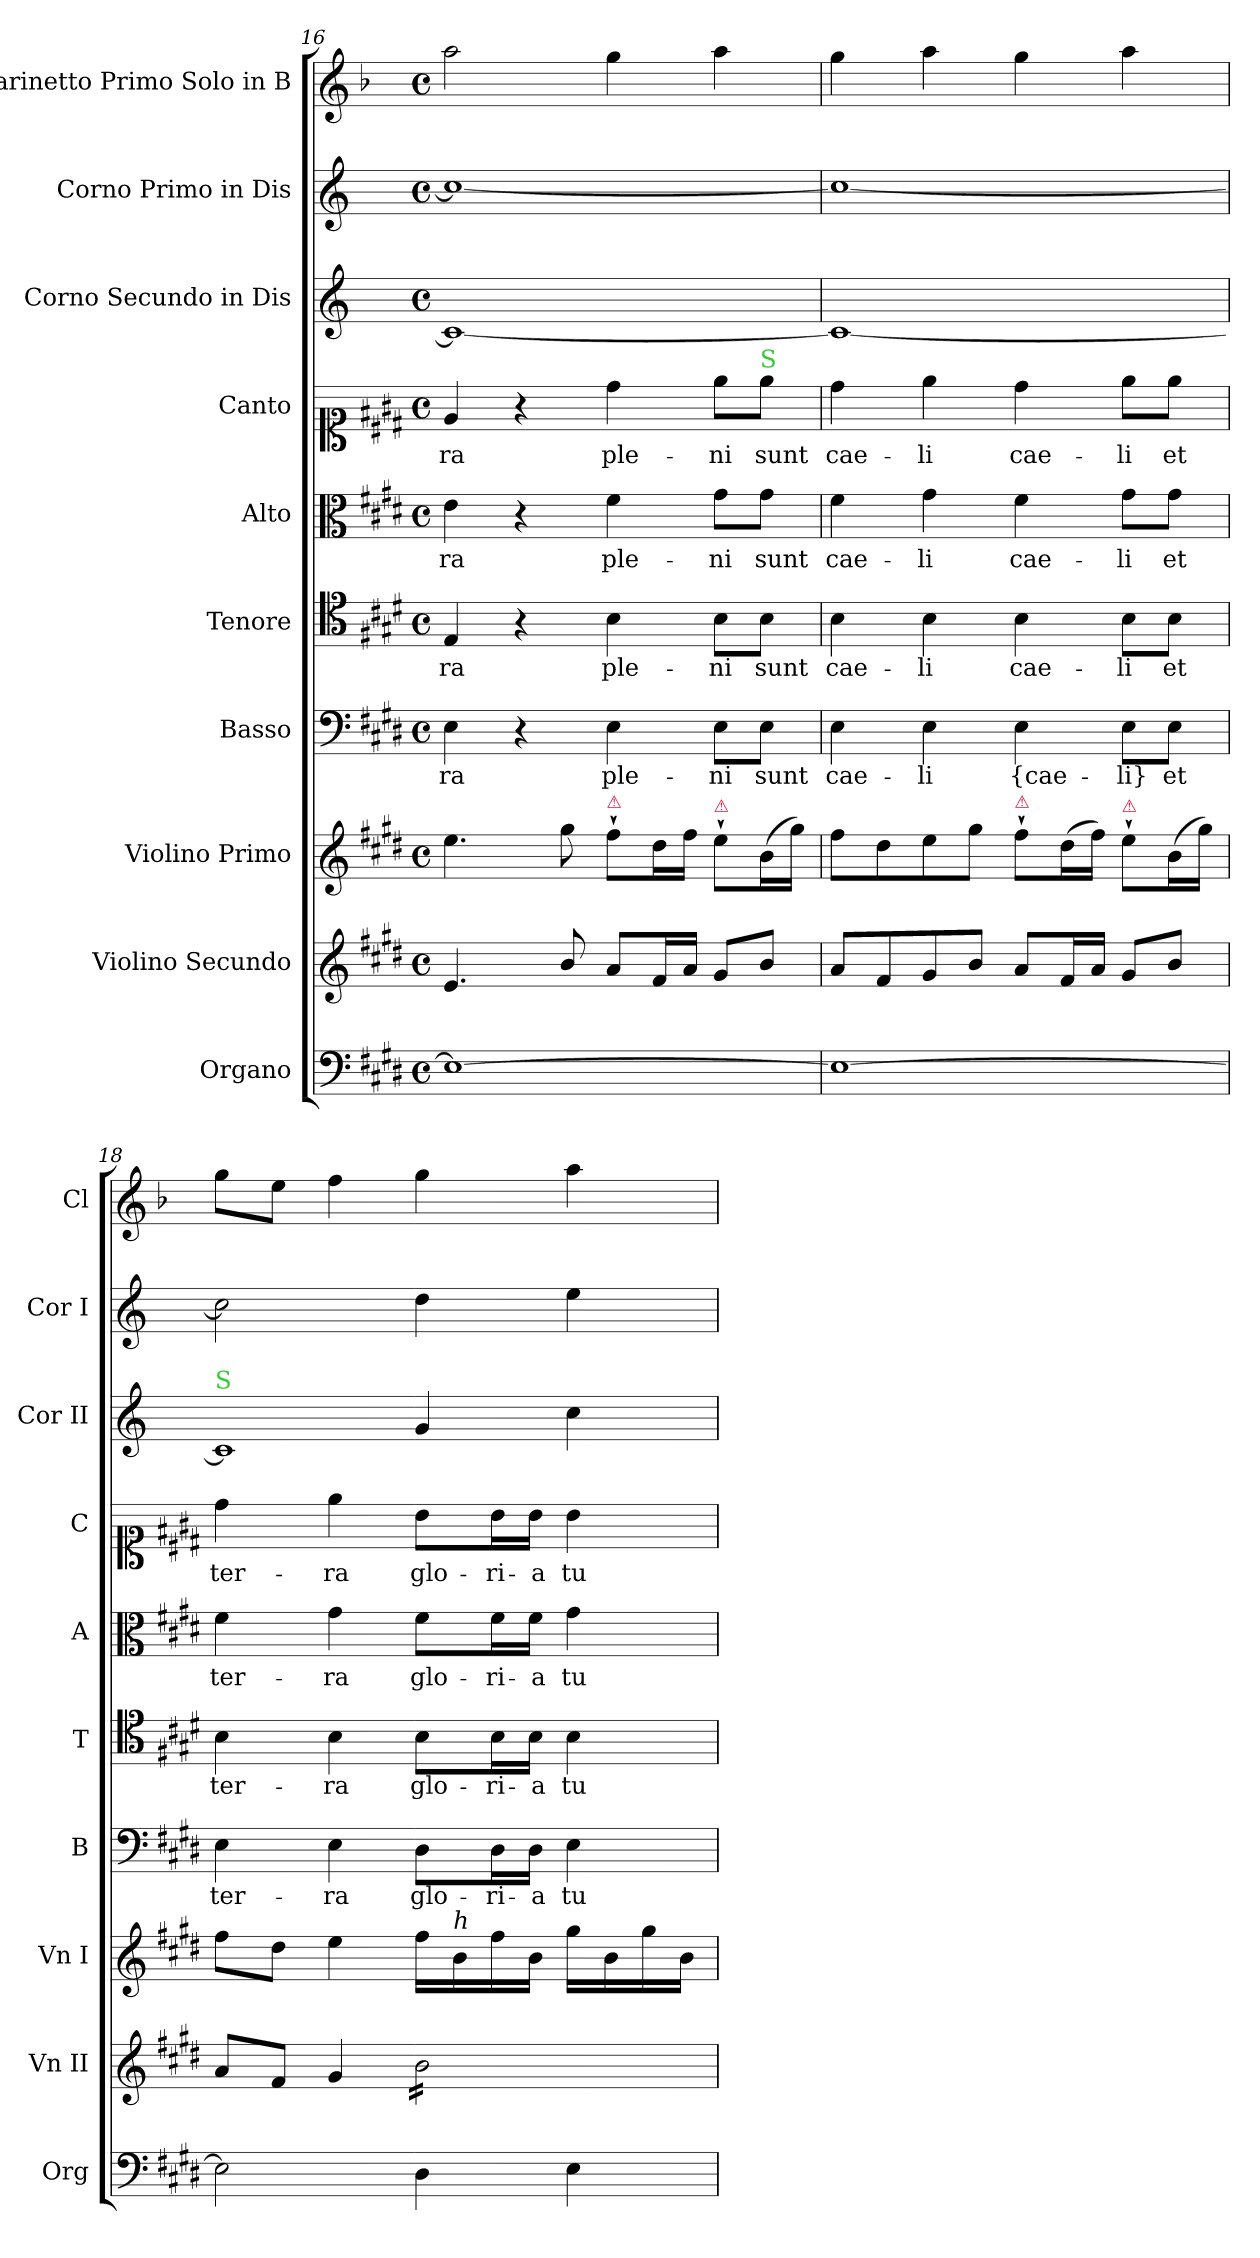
**kern	**kern	**kern	**kern	**text	**kern	**text	**kern	**text	**kern	**text	**dynam	**kern	**kern	**kern
*part10	*part9	*part8	*part7	*part7	*part6	*part6	*part5	*part5	*part4	*part4	*part4	*part3	*part2	*part1
*staff10	*staff9	*staff8	*staff7	*staff7	*staff6	*staff6	*staff5	*staff5	*staff4	*staff4	*staff4	*staff3	*staff2	*staff1
*I"Organo	*I"Violino Secundo	*I"Violino Primo	*I"Basso	*	*I"Tenore	*	*I"Alto	*	*I"Canto	*	*	*I"Corno Secundo in Dis	*I"Corno Primo in Dis	*I"Clarinetto Primo Solo in B
*I'Org	*I'Vn II	*I'Vn I	*I'B	*	*I'T	*	*I'A	*	*I'C	*	*	*I'Cor II	*I'Cor I	*I'Cl
*clefF4	*clefG2	*clefG2	*clefF4	*	*clefC4	*	*clefC3	*	*clefC1	*	*	*clefG2	*clefG2	*clefG2
*	*	*	*	*	*	*	*	*	*	*	*	*ITrd5c8	*ITrd5c8	*ITrd1c1
*k[f#c#g#d#]	*k[f#c#g#d#]	*k[f#c#g#d#]	*k[f#c#g#d#]	*	*k[f#c#g#d#]	*	*k[f#c#g#d#]	*	*k[f#c#g#d#]	*	*	*k[f#c#g#d#]	*k[f#c#g#d#]	*k[f#c#g#d#]
*M4/4	*M4/4	*M4/4	*M4/4	*	*M4/4	*	*M4/4	*	*M4/4	*	*	*M4/4	*M4/4	*M4/4
*met(c)	*met(c)	*met(c)	*met(c)	*	*met(c)	*	*met(c)	*	*met(c)	*	*	*met(c)	*met(c)	*met(c)
=16	=16	=16	=16	=16	=16	=16	=16	=16	=16	=16	=16	=16	=16	=16
1E\_<	4.e/	4.ee\	4E\	-ra	4E/	-ra	4e\	-ra	4e/	-ra	.	1E/_	1e/_	2gg#\
.	.	.	4r	.	4r	.	4r	.	4r	.	.	.	.	.
.	8b/	8gg#\	.	.	.	.	.	.	.	.	.	.	.	.
!	!	!LO:TX:a:color=crimson:t=⚠	!	!	!	!	!	!	!	!	!	!	!	!
.	8a/L	8ff#`\L	4E\	ple-	4B\	ple-	4f#\	ple-	4dd#\	ple-	.	.	.	4ff#\
.	16f#/L	16dd#\L	.	.	.	.	.	.	.	.	.	.	.	.
.	16a/JJ	16ff#\JJ	.	.	.	.	.	.	.	.	.	.	.	.
!	!	!LO:TX:a:color=crimson:t=⚠	!	!	!	!	!	!	!	!	!	!	!	!
.	8g#/L	8ee`\L	8E\L	-ni	8B\L	-ni	8g#\L	-ni	8ee\L	-ni	.	.	.	4gg#\
!	!	!	!	!	!	!	!	!	!LO:TX:a:color=limegreen:t=S	!	!	!	!	!
!	!	!	!	!	!	!	!	!	!	!	!LO:DY:b	!	!	!
.	8b/J	(16b\L	8E\J	sunt	8B\J	sunt	8g#\J	sunt	8ee\J	sunt	fo	.	.	.
.	.	16gg#\JJ)	.	.	.	.	.	.	.	.	.	.	.	.
=17	=17	=17	=17	=17	=17	=17	=17	=17	=17	=17	=17	=17	=17	=17
1E\_	8a/L	8ff#\L	4E\	cae-	4B\	cae-	4f#\	cae-	4dd#\	cae-	.	1E/_	1e/_	4ff#\
.	8f#/	8dd#\	.	.	.	.	.	.	.	.	.	.	.	.
.	8g#/	8ee\	4E\	-li	4B\	-li	4g#\	-li	4ee\	-li	.	.	.	4gg#\
.	8b/J	8gg#\J	.	.	.	.	.	.	.	.	.	.	.	.
!	!	!LO:TX:a:color=crimson:t=⚠	!	!	!	!	!	!	!	!	!	!	!	!
.	8a/L	8ff#`\L	4E\	{cae-	4B\	cae-	4f#\	cae-	4dd#\	cae-	.	.	.	4ff#\
.	16f#/L	(16dd#\L	.	.	.	.	.	.	.	.	.	.	.	.
.	16a/JJ	16ff#\JJ)	.	.	.	.	.	.	.	.	.	.	.	.
!	!	!LO:TX:a:color=crimson:t=⚠	!	!	!	!	!	!	!	!	!	!	!	!
.	8g#/L	8ee`\L	8E\L	-li}	8B\L	-li	8g#\L	-li	8ee\L	-li	.	.	.	4gg#\
.	8b/J	(16b\L	8E\J	et	8B\J	et	8g#\J	et	8ee\J	et	.	.	.	.
.	.	16gg#\JJ)	.	.	.	.	.	.	.	.	.	.	.	.
=18	=18	=18	=18	=18	=18	=18	=18	=18	=18	=18	=18	=18	=18	=18
!	!	!	!	!	!	!	!	!	!	!	!	!LO:TX:a:color=limegreen:t=S	!	!
!	!	!	!	!	!	!	!	!	!	!	!	!LO:N:vis=1	!	!
2E\]	8a/L	8ff#\L	4E\	ter-	4B\	ter-	4f#\	ter-	4dd#\	ter-	.	2E/]	2e\]	8ff#\L
.	8f#/J	8dd#\J	.	.	.	.	.	.	.	.	.	.	.	8dd#\J
.	4g#/	4ee\	4E\	-ra	4B\	-ra	4g#\	-ra	4ee\	-ra	.	.	.	4ee\
*	*tremolo	*	*	*	*	*	*	*	*	*	*	*	*	*
4D#\	16b\LL	16ff#\LL	8D#\L	glo-	8B\L	glo-	8f#\L	glo-	8b\L	glo-	.	4B/	4f#\	4ff#\
!	!	!LO:TX:a:i:t=h	!	!	!	!	!	!	!	!	!	!	!	!
.	16b\	16b\	.	.	.	.	.	.	.	.	.	.	.	.
.	16b\	16ff#\	16D#\L	-ri-	16B\L	-ri-	16f#\L	-ri-	16b\L	-ri-	.	.	.	.
.	16b\	16b\JJ	16D#\JJ	-a	16B\JJ	-a	16f#\JJ	-a	16b\JJ	-a	.	.	.	.
4E\	16b\	16gg#\LL	4E\	tu-	4B\	tu-	4g#\	tu-	4b\	tu-	.	4e\	4g#\	4gg#\
.	16b\	16b\	.	.	.	.	.	.	.	.	.	.	.	.
.	16b\	16gg#\	.	.	.	.	.	.	.	.	.	.	.	.
.	16b\JJ	16b\JJ	.	.	.	.	.	.	.	.	.	.	.	.
*	*Xtremolo	*	*	*	*	*	*	*	*	*	*	*	*	*
=	=	=	=	=	=	=	=	=	=	=	=	=	=	=
*-	*-	*-	*-	*-	*-	*-	*-	*-	*-	*-	*-	*-	*-	*-
